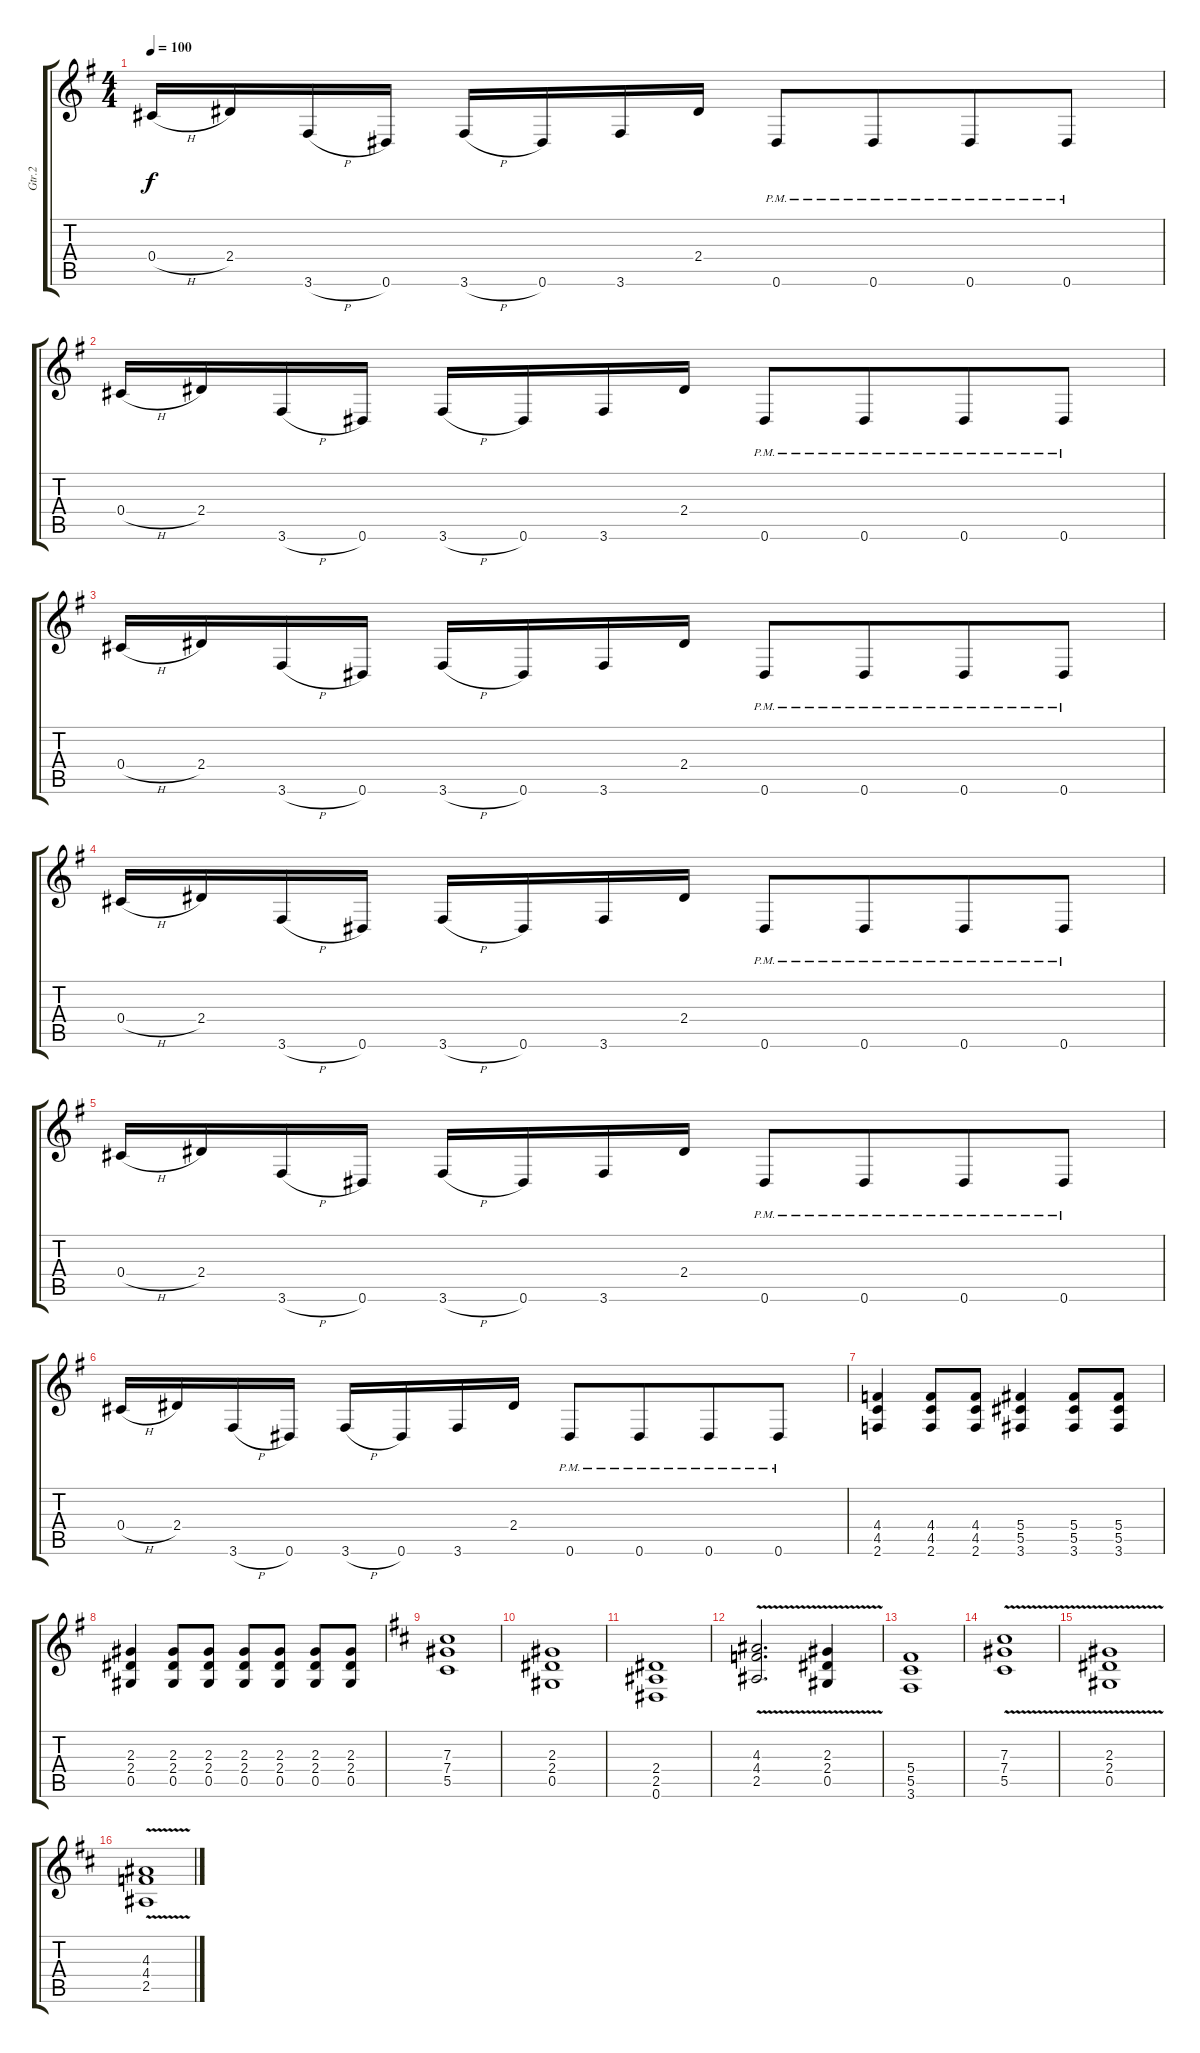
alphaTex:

\track ("Gtr.2" "Gtr.2") {instrument distortionguitar}
\staff {score tabs}
\tuning (Eb4 Bb3 Gb3 Db3 Ab2 Eb2) {hide}
\ts (4 4)
\tempo 100
\clef g2
\ks g
0.4{h}.16{dy f} 2.4.16 3.6{h}.16 0.6.16 3.6{h}.16 0.6.16 3.6.16 2.4.16 0.6{pm}.8 0.6{pm}.8{beam merge} 0.6{pm}.8 0.6{pm}.8 |
0.4{h}.16 2.4.16 3.6{h}.16 0.6.16 3.6{h}.16 0.6.16 3.6.16 2.4.16 0.6{pm}.8 0.6{pm}.8{beam merge} 0.6{pm}.8 0.6{pm}.8 |
0.4{h}.16 2.4.16 3.6{h}.16 0.6.16 3.6{h}.16 0.6.16 3.6.16 2.4.16 0.6{pm}.8 0.6{pm}.8{beam merge} 0.6{pm}.8 0.6{pm}.8 |
0.4{h}.16 2.4.16 3.6{h}.16 0.6.16 3.6{h}.16 0.6.16 3.6.16 2.4.16 0.6{pm}.8 0.6{pm}.8{beam merge} 0.6{pm}.8 0.6{pm}.8 |
0.4{h}.16 2.4.16 3.6{h}.16 0.6.16 3.6{h}.16 0.6.16 3.6.16 2.4.16 0.6{pm}.8 0.6{pm}.8{beam merge} 0.6{pm}.8 0.6{pm}.8 |
0.4{h}.16 2.4.16 3.6{h}.16 0.6.16 3.6{h}.16 0.6.16 3.6.16 2.4.16 0.6{pm}.8 0.6{pm}.8{beam merge} 0.6{pm}.8 0.6{pm}.8 |
(4.4 4.5 2.6).4 (4.4 4.5 2.6).8 (4.4 4.5 2.6).8 (5.4 5.5 3.6).4 (5.4 5.5 3.6).8 (5.4 5.5 3.6).8 |
(2.3 2.4 0.5).4 (2.3 2.4 0.5).8 (2.3 2.4 0.5).8 (2.3 2.4 0.5).8 (2.3 2.4 0.5).8 (2.3 2.4 0.5).8 (2.3 2.4 0.5).8 |
\ks d
(7.3 7.4 5.5).1 |
(2.3 2.4 0.5).1 |
(2.4 2.5 0.6).1 |
(4.3{v} 4.4{v} 2.5{v}).2{d} (2.3{v} 2.4{v} 0.5{v}).4 |
(5.4 5.5 3.6).1 |
(7.3{v} 7.4{v} 5.5{v}).1 |
(2.3{v} 2.4{v} 0.5{v}).1 |
(4.3{v} 4.4{v} 2.5{v}).1
